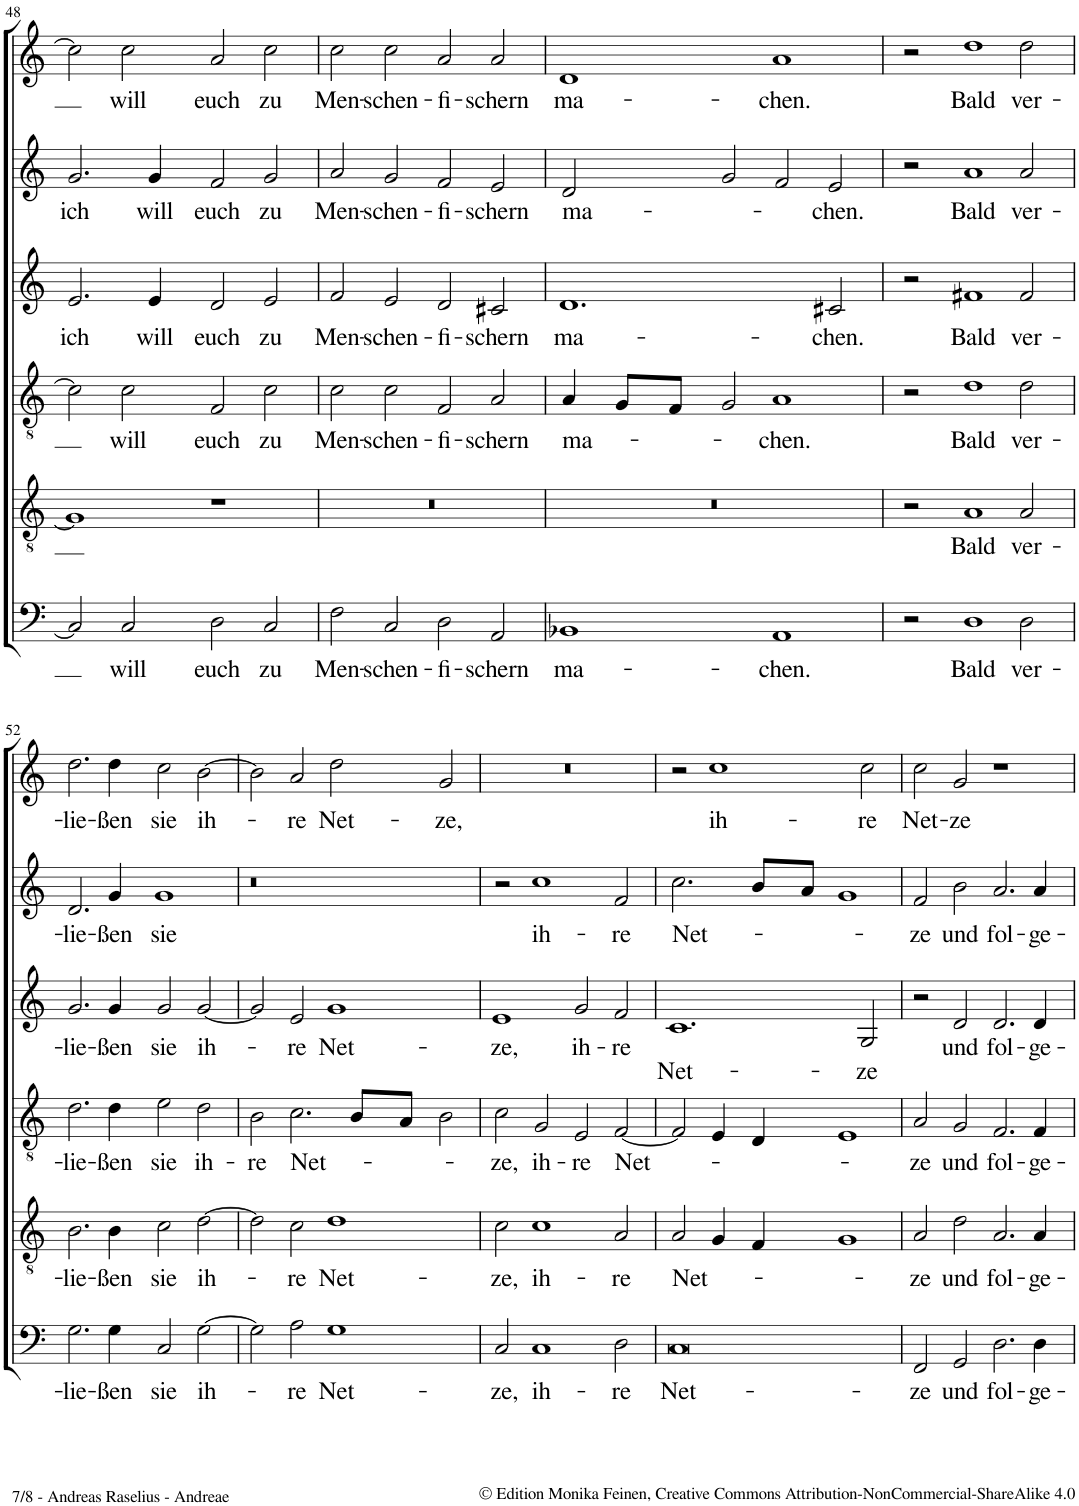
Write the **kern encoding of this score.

**kern	**text	**kern	**text	**kern	**text	**kern	**text	**kern	**text	**kern	**text
*part6	*part6	*part5	*part5	*part4	*part4	*part3	*part3	*part2	*part2	*part1	*part1
*staff6	*staff6	*staff5	*staff5	*staff4	*staff4	*staff3	*staff3	*staff2	*staff2	*staff1	*staff1
*I"Bassus	*	*I"Tenor	*	*I"Quintus	*	*I"Altus	*	*I"Sextus	*	*I"Cantus	*
!!LO:PB:g=z
*clefF4	*	*clefGv2	*	*clefGv2	*	*clefG2	*	*clefG2	*	*clefG2	*
*k[]	*	*k[]	*	*k[]	*	*k[]	*	*k[]	*	*k[]	*
*M4/2	*	*M4/2	*	*M4/2	*	*M4/2	*	*M4/2	*	*M4/2	*
*met(c|)	*	*met(c|)	*	*met(c|)	*	*met(c|)	*	*met(c|)	*	*met(c|)	*
=48	=48	=48	=48	=48	=48	=48	=48	=48	=48	=48	=48
!	!	!	!	!	!	!	!LO:LY:b	!	!LO:LY:b	!	!
2C/]	.	1G]	.	2c\]	.	2.e/	ich	2.g/	ich	2cc\]	.
!	!LO:LY:b	!	!	!	!LO:LY:b	!	!	!	!	!	!LO:LY:b
2C/	will	.	.	2c\	will	.	.	.	.	2cc\	will
!	!	!	!	!	!	!	!LO:LY:b	!	!LO:LY:b	!	!
.	.	.	.	.	.	4e/	will	4g/	will	.	.
!	!LO:LY:b	!	!	!	!LO:LY:b	!	!LO:LY:b	!	!LO:LY:b	!	!LO:LY:b
2D\	euch	1r	.	2F/	euch	2d/	euch	2f/	euch	2a/	euch
!	!LO:LY:b	!	!	!	!LO:LY:b	!	!LO:LY:b	!	!LO:LY:b	!	!LO:LY:b
2C/	zu	.	.	2c\	zu	2e/	zu	2g/	zu	2cc\	zu
=49	=49	=49	=49	=49	=49	=49	=49	=49	=49	=49	=49
!	!LO:LY:b	!	!	!	!LO:LY:b	!	!LO:LY:b	!	!LO:LY:b	!	!LO:LY:b
2F\	Men-	0r	.	2c\	Men-	2f/	Men-	2a/	Men-	2cc\	Men-
!	!LO:LY:b	!	!	!	!LO:LY:b	!	!LO:LY:b	!	!LO:LY:b	!	!LO:LY:b
2C/	-schen-	.	.	2c\	-schen-	2e/	-schen-	2g/	-schen-	2cc\	-schen-
!	!LO:LY:b	!	!	!	!LO:LY:b	!	!LO:LY:b	!	!LO:LY:b	!	!LO:LY:b
2D\	-fi-	.	.	2F/	-fi-	2d/	-fi-	2f/	-fi-	2a/	-fi-
!	!LO:LY:b	!	!	!	!LO:LY:b	!	!LO:LY:b	!	!LO:LY:b	!	!LO:LY:b
2AA/	-schern	.	.	2A/	-schern	2c#X/	-schern	2e/	-schern	2a/	-schern
=50	=50	=50	=50	=50	=50	=50	=50	=50	=50	=50	=50
!	!LO:LY:b	!	!	!	!LO:LY:b	!	!LO:LY:b	!	!LO:LY:b	!	!LO:LY:b
1BB-X	ma-	0r	.	4A/	ma-	1.d	ma-	2d/	ma-	1d	ma-
.	.	.	.	8G/L	.	.	.	.	.	.	.
.	.	.	.	8F/J	.	.	.	.	.	.	.
.	.	.	.	2G/	.	.	.	2g/	.	.	.
!	!LO:LY:b	!	!	!	!LO:LY:b	!	!	!	!	!	!LO:LY:b
1AA	-chen.	.	.	1A	-chen.	.	.	2f/	.	1a	-chen.
!	!	!	!	!	!	!	!LO:LY:b	!	!LO:LY:b	!	!
.	.	.	.	.	.	2c#X/	-chen.	2e/	-chen.	.	.
=51	=51	=51	=51	=51	=51	=51	=51	=51	=51	=51	=51
2r	.	2r	.	2r	.	2r	.	2r	.	2r	.
!	!LO:LY:b	!	!LO:LY:b	!	!LO:LY:b	!	!LO:LY:b	!	!LO:LY:b	!	!LO:LY:b
1D	Bald	1A	Bald	1d	Bald	1f#X	Bald	1a	Bald	1dd	Bald
!	!LO:LY:b	!	!LO:LY:b	!	!LO:LY:b	!	!LO:LY:b	!	!LO:LY:b	!	!LO:LY:b
2D\	ver-	2A/	ver-	2d\	ver-	2f#/	ver-	2a/	ver-	2dd\	ver-
!!LO:LB:g=z
=52	=52	=52	=52	=52	=52	=52	=52	=52	=52	=52	=52
!	!LO:LY:b	!	!LO:LY:b	!	!LO:LY:b	!	!LO:LY:b	!	!LO:LY:b	!	!LO:LY:b
2.G\	-lie-	2.B\	-lie-	2.d\	-lie-	2.g/	-lie-	2.d/	-lie-	2.dd\	-lie-
!	!LO:LY:b	!	!LO:LY:b	!	!LO:LY:b	!	!LO:LY:b	!	!LO:LY:b	!	!LO:LY:b
4G\	-ßen	4B\	-ßen	4d\	-ßen	4g/	-ßen	4g/	-ßen	4dd\	-ßen
!	!LO:LY:b	!	!LO:LY:b	!	!LO:LY:b	!	!LO:LY:b	!	!LO:LY:b	!	!LO:LY:b
2C/	sie	2c\	sie	2e\	sie	2g/	sie	1g	sie	2cc\	sie
!	!LO:LY:b	!	!LO:LY:b	!	!LO:LY:b	!	!LO:LY:b	!	!	!	!LO:LY:b
[2G\	ih-	[2d\	ih-	2d\	ih-	[2g/	ih-	.	.	[2b\	ih-
=53	=53	=53	=53	=53	=53	=53	=53	=53	=53	=53	=53
!	!	!	!	!	!LO:LY:b	!	!	!	!	!	!
2G\]	.	2d\]	.	2B\	-re	2g/]	.	0r	.	2b\]	.
!	!LO:LY:b	!	!LO:LY:b	!	!LO:LY:b	!	!LO:LY:b	!	!	!	!LO:LY:b
2A\	-re	2c\	-re	2.c\	Net-	2e/	-re	.	.	2a/	-re
!	!LO:LY:b	!	!LO:LY:b	!	!	!	!LO:LY:b	!	!	!	!LO:LY:b
1G	Net-	1d	Net-	.	.	1g	Net-	.	.	2dd\	Net-
.	.	.	.	8B/L	.	.	.	.	.	.	.
.	.	.	.	8A/J	.	.	.	.	.	.	.
!	!	!	!	!	!	!	!	!	!	!	!LO:LY:b
.	.	.	.	2B\	.	.	.	.	.	2g/	-ze,
=54	=54	=54	=54	=54	=54	=54	=54	=54	=54	=54	=54
!	!LO:LY:b	!	!LO:LY:b	!	!LO:LY:b	!	!LO:LY:b	!	!	!	!
2C/	-ze,	2c\	-ze,	2c\	-ze,	1e	-ze,	2r	.	0r	.
!	!LO:LY:b	!	!LO:LY:b	!	!LO:LY:b	!	!	!	!LO:LY:b	!	!
1C	ih-	1c	ih-	2G/	ih-	.	.	1cc	ih-	.	.
!	!	!	!	!	!LO:LY:b	!	!LO:LY:b	!	!	!	!
.	.	.	.	2E/	-re	2g/	ih-	.	.	.	.
!	!LO:LY:b	!	!LO:LY:b	!	!LO:LY:b	!	!LO:LY:b	!	!LO:LY:b	!	!
2D\	-re	2A/	-re	[2F/	Net-	2f/	-re	2f/	-re	.	.
=55	=55	=55	=55	=55	=55	=55	=55	=55	=55	=55	=55
!	!LO:LY:b	!	!LO:LY:b	!	!	!	!LO:LY:b	!	!LO:LY:b	!	!
0C	Net-	2A/	Net-	2F/]	.	1.c	Net-	2.cc\	Net-	2r	.
!	!	!	!	!	!	!	!	!	!	!	!LO:LY:b
.	.	4G/	.	4E/	.	.	.	.	.	1cc	ih-
.	.	4F/	.	4D/	.	.	.	8b/L	.	.	.
.	.	.	.	.	.	.	.	8a/J	.	.	.
.	.	1G	.	1E	.	.	.	1g	.	.	.
!	!	!	!	!	!	!	!LO:LY:b	!	!	!	!LO:LY:b
.	.	.	.	.	.	2G/	-ze	.	.	2cc\	re
=56	=56	=56	=56	=56	=56	=56	=56	=56	=56	=56	=56
!	!LO:LY:b	!	!LO:LY:b	!	!LO:LY:b	!	!	!	!LO:LY:b	!	!LO:LY:b
2FF/	-ze	2A/	-ze	2A/	ze	2r	.	2f/	-ze	2cc\	Net-
!	!LO:LY:b	!	!LO:LY:b	!	!LO:LY:b	!	!LO:LY:b	!	!LO:LY:b	!	!LO:LY:b
2GG/	und	2d\	und	2G/	und	2d/	und	2b\	und	2g/	-ze
!	!LO:LY:b	!	!LO:LY:b	!	!LO:LY:b	!	!LO:LY:b	!	!LO:LY:b	!	!
2.D\	fol-	2.A/	fol-	2.F/	fol-	2.d/	fol-	2.a/	fol-	1r	.
!	!LO:LY:b	!	!LO:LY:b	!	!LO:LY:b	!	!LO:LY:b	!	!LO:LY:b	!	!
4D\	-ge-	4A/	-ge-	4F/	-ge-	4d/	-ge-	4a/	-ge-	.	.
=	=	=	=	=	=	=	=	=	=	=	=
*-	*-	*-	*-	*-	*-	*-	*-	*-	*-	*-	*-
